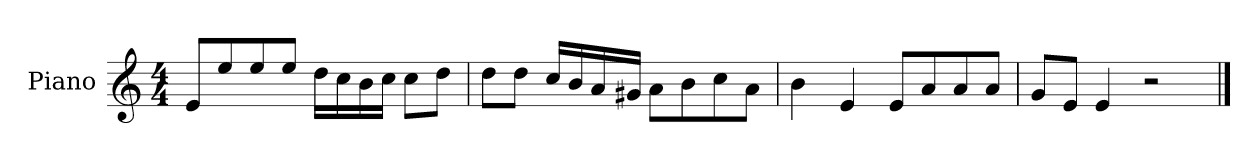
**kern
*part1
*staff1
*I"Piano
*I'P-no
*clefG2
*k[]
*M4/4
*MM90
=1
8e/L
8ee/
8ee/
8ee/J
16dd\LL
16cc\
16b\
16cc\JJ
8cc\L
8dd\J
=2
8dd\L
8dd\J
16cc/LL
16b/
16a/
16g#X/JJ
8a\L
8b\
8cc\
8a\J
=3
4b\
4e/
8e/L
8a/
8a/
8a/J
=4
8g/L
8e/J
4e/
2r
==
*-
